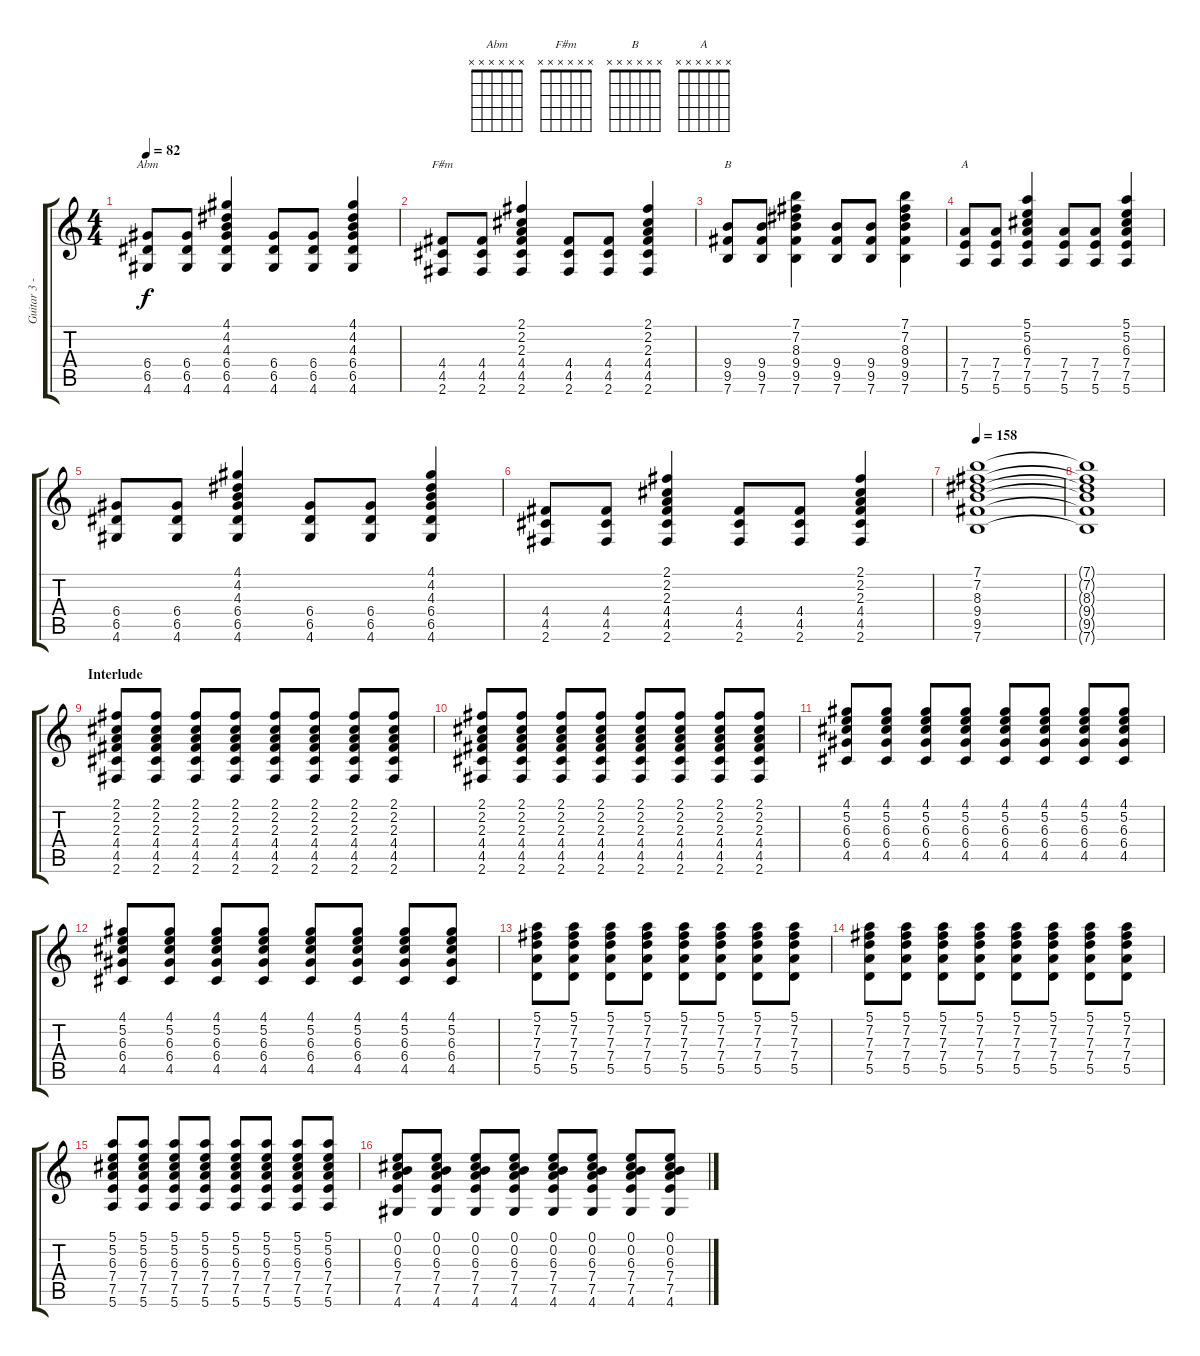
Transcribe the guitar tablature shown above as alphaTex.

\track ("Guitar 3 - bourdon, some overdubs" "Guitar 3 -") {instrument electricguitarclean}
\staff {score tabs}
\tuning (E4 B3 G3 D3 A2 E2) {hide}
\chord ("Abm" x x x x x x) {firstfret 0}
\chord ("F#m" x x x x x x) {firstfret 0}
\chord ("B" x x x x x x) {firstfret 0}
\chord ("A" x x x x x x) {firstfret 0}
\ts (4 4)
\tempo 82
\clef g2
\ks c
(6.4 6.5 4.6).8{ch "Abm" dy f} (6.4 6.5 4.6).8 (4.1 4.2 4.3 6.4 6.5 4.6).4 (6.4 6.5 4.6).8 (6.4 6.5 4.6).8 (4.1 4.2 4.3 6.4 6.5 4.6).4 |
(4.4 4.5 2.6).8{ch "F#m"} (4.4 4.5 2.6).8 (2.1 2.2 2.3 4.4 4.5 2.6).4 (4.4 4.5 2.6).8 (4.4 4.5 2.6).8 (2.1 2.2 2.3 4.4 4.5 2.6).4 |
(9.4 9.5 7.6).8{ch "B"} (9.4 9.5 7.6).8 (7.1 7.2 8.3 9.4 9.5 7.6).4 (9.4 9.5 7.6).8 (9.4 9.5 7.6).8 (7.1 7.2 8.3 9.4 9.5 7.6).4 |
(7.4 7.5 5.6).8{ch "A"} (7.4 7.5 5.6).8 (5.1 5.2 6.3 7.4 7.5 5.6).4 (7.4 7.5 5.6).8 (7.4 7.5 5.6).8 (5.1 5.2 6.3 7.4 7.5 5.6).4 |
(6.4 6.5 4.6).8 (6.4 6.5 4.6).8 (4.1 4.2 4.3 6.4 6.5 4.6).4 (6.4 6.5 4.6).8 (6.4 6.5 4.6).8 (4.1 4.2 4.3 6.4 6.5 4.6).4 |
(4.4 4.5 2.6).8 (4.4 4.5 2.6).8 (2.1 2.2 2.3 4.4 4.5 2.6).4 (4.4 4.5 2.6).8 (4.4 4.5 2.6).8 (2.1 2.2 2.3 4.4 4.5 2.6).4 |
\tempo 158
(7.1 7.2 8.3 9.4 9.5 7.6).1 |
(7.1{t} 7.2{t} 8.3{t} 9.4{t} 9.5{t} 7.6{t}).1 |
\section ("" "Interlude")
(2.1 2.2 2.3 4.4 4.5 2.6).8{volume 7 balance 8 instrument electricguitarclean} (2.1 2.2 2.3 4.4 4.5 2.6).8 (2.1 2.2 2.3 4.4 4.5 2.6).8 (2.1 2.2 2.3 4.4 4.5 2.6).8 (2.1 2.2 2.3 4.4 4.5 2.6).8 (2.1 2.2 2.3 4.4 4.5 2.6).8 (2.1 2.2 2.3 4.4 4.5 2.6).8 (2.1 2.2 2.3 4.4 4.5 2.6).8 |
(2.1 2.2 2.3 4.4 4.5 2.6).8 (2.1 2.2 2.3 4.4 4.5 2.6).8 (2.1 2.2 2.3 4.4 4.5 2.6).8 (2.1 2.2 2.3 4.4 4.5 2.6).8 (2.1 2.2 2.3 4.4 4.5 2.6).8 (2.1 2.2 2.3 4.4 4.5 2.6).8 (2.1 2.2 2.3 4.4 4.5 2.6).8 (2.1 2.2 2.3 4.4 4.5 2.6).8 |
(4.1 5.2 6.3 6.4 4.5).8 (4.1 5.2 6.3 6.4 4.5).8 (4.1 5.2 6.3 6.4 4.5).8 (4.1 5.2 6.3 6.4 4.5).8 (4.1 5.2 6.3 6.4 4.5).8 (4.1 5.2 6.3 6.4 4.5).8 (4.1 5.2 6.3 6.4 4.5).8 (4.1 5.2 6.3 6.4 4.5).8 |
(4.1 5.2 6.3 6.4 4.5).8 (4.1 5.2 6.3 6.4 4.5).8 (4.1 5.2 6.3 6.4 4.5).8 (4.1 5.2 6.3 6.4 4.5).8 (4.1 5.2 6.3 6.4 4.5).8 (4.1 5.2 6.3 6.4 4.5).8 (4.1 5.2 6.3 6.4 4.5).8 (4.1 5.2 6.3 6.4 4.5).8 |
(5.1 7.2 7.3 7.4 5.5).8 (5.1 7.2 7.3 7.4 5.5).8 (5.1 7.2 7.3 7.4 5.5).8 (5.1 7.2 7.3 7.4 5.5).8 (5.1 7.2 7.3 7.4 5.5).8 (5.1 7.2 7.3 7.4 5.5).8 (5.1 7.2 7.3 7.4 5.5).8 (5.1 7.2 7.3 7.4 5.5).8 |
(5.1 7.2 7.3 7.4 5.5).8 (5.1 7.2 7.3 7.4 5.5).8 (5.1 7.2 7.3 7.4 5.5).8 (5.1 7.2 7.3 7.4 5.5).8 (5.1 7.2 7.3 7.4 5.5).8 (5.1 7.2 7.3 7.4 5.5).8 (5.1 7.2 7.3 7.4 5.5).8 (5.1 7.2 7.3 7.4 5.5).8 |
(5.1 5.2 6.3 7.4 7.5 5.6).8 (5.1 5.2 6.3 7.4 7.5 5.6).8 (5.1 5.2 6.3 7.4 7.5 5.6).8 (5.1 5.2 6.3 7.4 7.5 5.6).8 (5.1 5.2 6.3 7.4 7.5 5.6).8 (5.1 5.2 6.3 7.4 7.5 5.6).8 (5.1 5.2 6.3 7.4 7.5 5.6).8 (5.1 5.2 6.3 7.4 7.5 5.6).8 |
(0.1 0.2 6.3 7.4 7.5 4.6).8 (0.1 0.2 6.3 7.4 7.5 4.6).8 (0.1 0.2 6.3 7.4 7.5 4.6).8 (0.1 0.2 6.3 7.4 7.5 4.6).8 (0.1 0.2 6.3 7.4 7.5 4.6).8 (0.1 0.2 6.3 7.4 7.5 4.6).8 (0.1 0.2 6.3 7.4 7.5 4.6).8 (0.1 0.2 6.3 7.4 7.5 4.6).8
